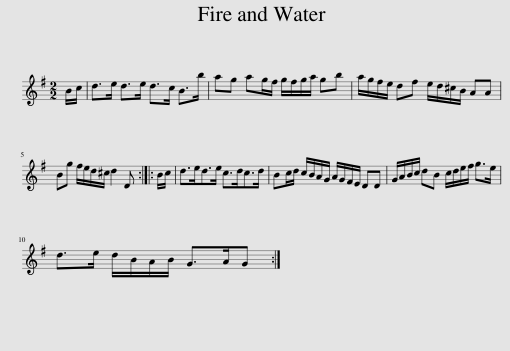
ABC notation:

X:1
L:1/8
M:2/2
I:linebreak $
K:G
V:1 treble
V:1
 B/c/ | d>e d>e d>c B>b | ag ag/f/ g/f/g/a/ gb | a/g/f/e/ df e/d/^c/B/ AA |$ Bg f/e/d/^c/ d2 D :: %5
 B/c/ | d>ed>e c>dc>d | Bc/d/ c/B/A/G/ A/G/F/E/ DD | G/A/B/c/ dB c/d/e/f/ g>e |$ d>e d/B/A/B/ G>AG :| %10
